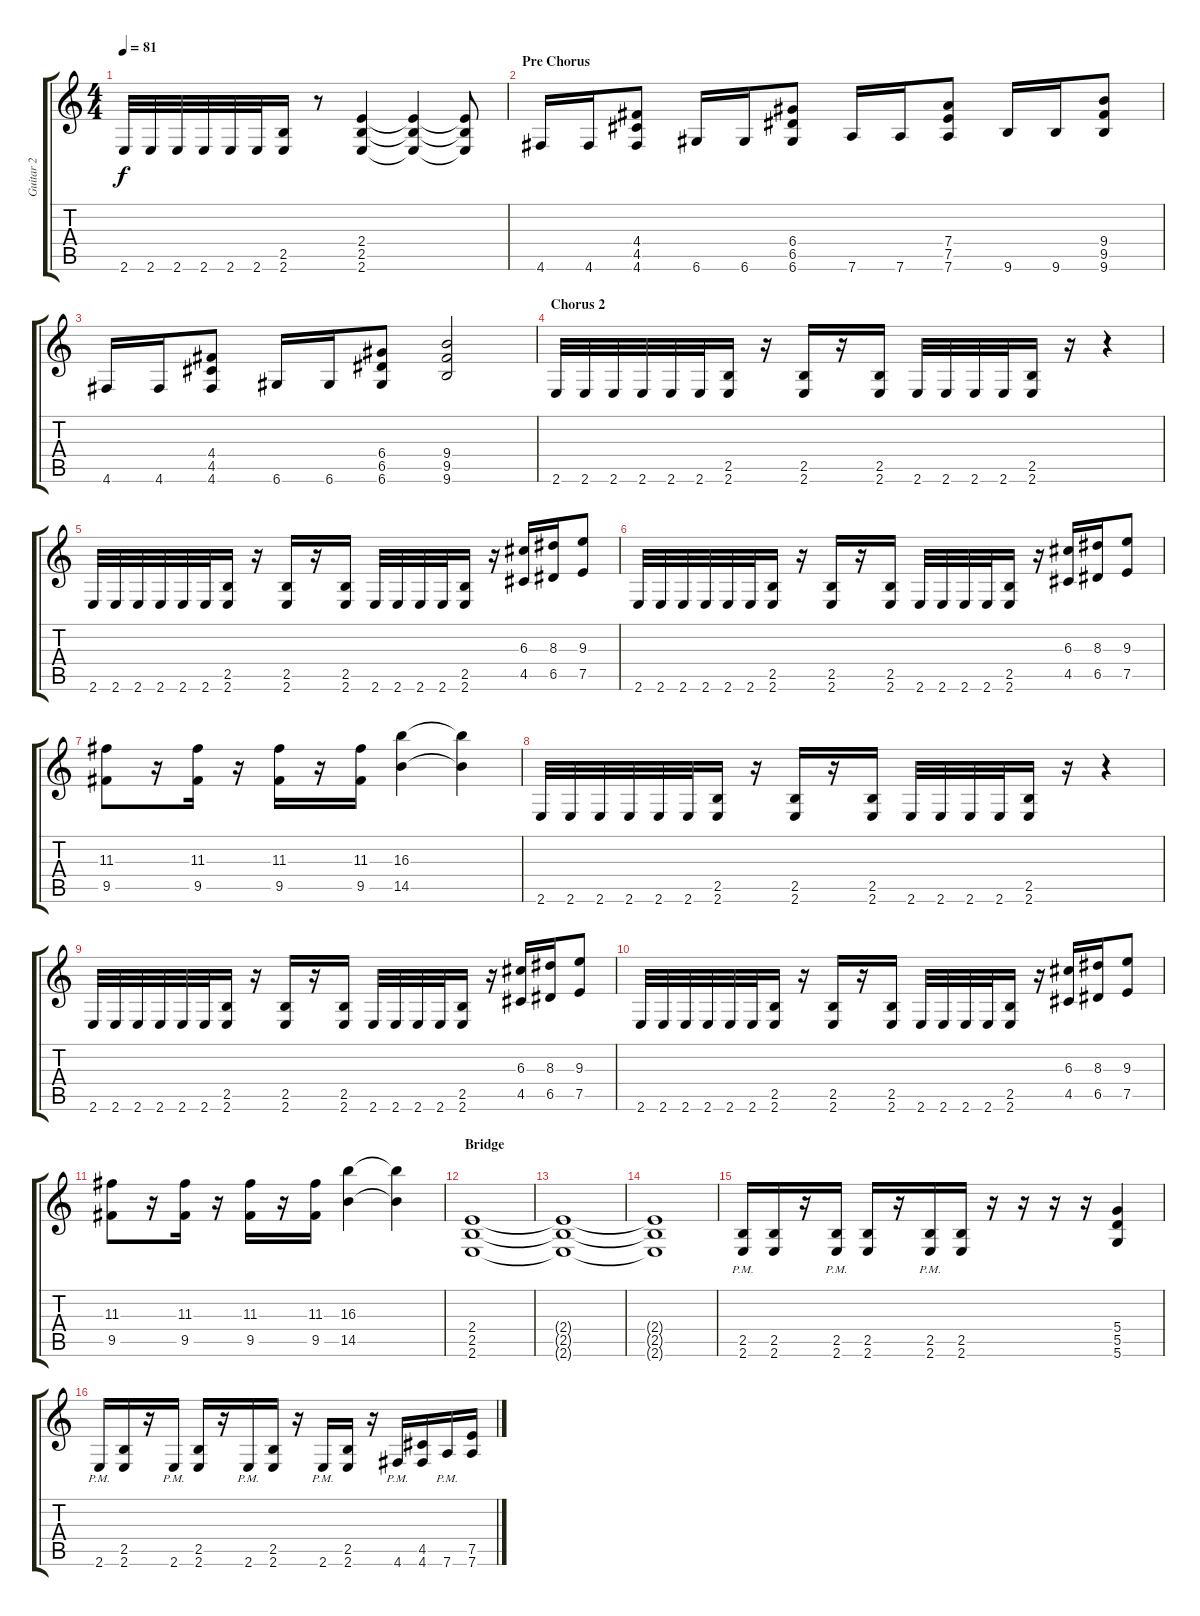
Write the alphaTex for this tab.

\track ("Guitar 2" "Guitar 2") {instrument overdrivenguitar}
\staff {score tabs}
\tuning (E4 B3 G3 D3 A2 D2) {hide}
\ts (4 4)
\tempo 81
\clef g2
\ks c
2.6.32{dy f} 2.6.32 2.6.32 2.6.32 2.6.32 2.6.32 (2.5 2.6).16 r.8 (2.4 2.5 2.6).4 (2.4{t} 2.5{t} 2.6{t}).4 (2.4{t} 2.5{t} 2.6{t}).8 |
\section ("" "Pre Chorus")
4.6.16 4.6.16 (4.4 4.5 4.6).8 6.6.16 6.6.16 (6.4 6.5 6.6).8 7.6.16 7.6.16 (7.4 7.5 7.6).8 9.6.16 9.6.16 (9.4 9.5 9.6).8 |
4.6.16 4.6.16 (4.4 4.5 4.6).8 6.6.16 6.6.16 (6.4 6.5 6.6).8 (9.4 9.5 9.6).2 |
\section ("" "Chorus 2")
2.6.32 2.6.32 2.6.32 2.6.32 2.6.32 2.6.32 (2.5 2.6).16 r.16 (2.5 2.6).16 r.16 (2.5 2.6).16 2.6.32 2.6.32 2.6.32 2.6.32 (2.5 2.6).16 r.16 r.4 |
2.6.32 2.6.32 2.6.32 2.6.32 2.6.32 2.6.32 (2.5 2.6).16 r.16 (2.5 2.6).16 r.16 (2.5 2.6).16 2.6.32 2.6.32 2.6.32 2.6.32 (2.5 2.6).16 r.16 (6.3 4.5).16 (8.3 6.5).16 (9.3 7.5).8 |
2.6.32 2.6.32 2.6.32 2.6.32 2.6.32 2.6.32 (2.5 2.6).16 r.16 (2.5 2.6).16 r.16 (2.5 2.6).16 2.6.32 2.6.32 2.6.32 2.6.32 (2.5 2.6).16 r.16 (6.3 4.5).16 (8.3 6.5).16 (9.3 7.5).8 |
(11.3 9.5).8 r.16 (11.3 9.5).16 r.16 (11.3 9.5).16 r.16 (11.3 9.5).16 (16.3 14.5).4 (16.3{t} 14.5{t}).4 |
2.6.32 2.6.32 2.6.32 2.6.32 2.6.32 2.6.32 (2.5 2.6).16 r.16 (2.5 2.6).16 r.16 (2.5 2.6).16 2.6.32 2.6.32 2.6.32 2.6.32 (2.5 2.6).16 r.16 r.4 |
2.6.32 2.6.32 2.6.32 2.6.32 2.6.32 2.6.32 (2.5 2.6).16 r.16 (2.5 2.6).16 r.16 (2.5 2.6).16 2.6.32 2.6.32 2.6.32 2.6.32 (2.5 2.6).16 r.16 (6.3 4.5).16 (8.3 6.5).16 (9.3 7.5).8 |
2.6.32 2.6.32 2.6.32 2.6.32 2.6.32 2.6.32 (2.5 2.6).16 r.16 (2.5 2.6).16 r.16 (2.5 2.6).16 2.6.32 2.6.32 2.6.32 2.6.32 (2.5 2.6).16 r.16 (6.3 4.5).16 (8.3 6.5).16 (9.3 7.5).8 |
(11.3 9.5).8 r.16 (11.3 9.5).16 r.16 (11.3 9.5).16 r.16 (11.3 9.5).16 (16.3 14.5).4 (16.3{t} 14.5{t}).4 |
\section ("" "Bridge")
(2.4 2.5 2.6).1{volume 7} |
(2.4{t} 2.5{t} 2.6{t}).1 |
(2.4{t} 2.5{t} 2.6{t}).1 |
(2.5{pm} 2.6{pm}).16{volume 14} (2.5 2.6).16 r.16 (2.5{pm} 2.6{pm}).16 (2.5 2.6).16 r.16 (2.5{pm} 2.6{pm}).16 (2.5 2.6).16 r.16 r.16 r.16 r.16 (5.4 5.5 5.6).4{volume 11 instrument guitarharmonics} |
2.6{pm}.16{volume 15 instrument distortionguitar} (2.5 2.6).16 r.16 2.6{pm}.16 (2.5 2.6).16 r.16 2.6{pm}.16 (2.5 2.6).16 r.16 2.6{pm}.16 (2.5 2.6).16 r.16 4.6{pm}.16 (4.5 4.6).16 7.6{pm}.16 (7.5 7.6).16
